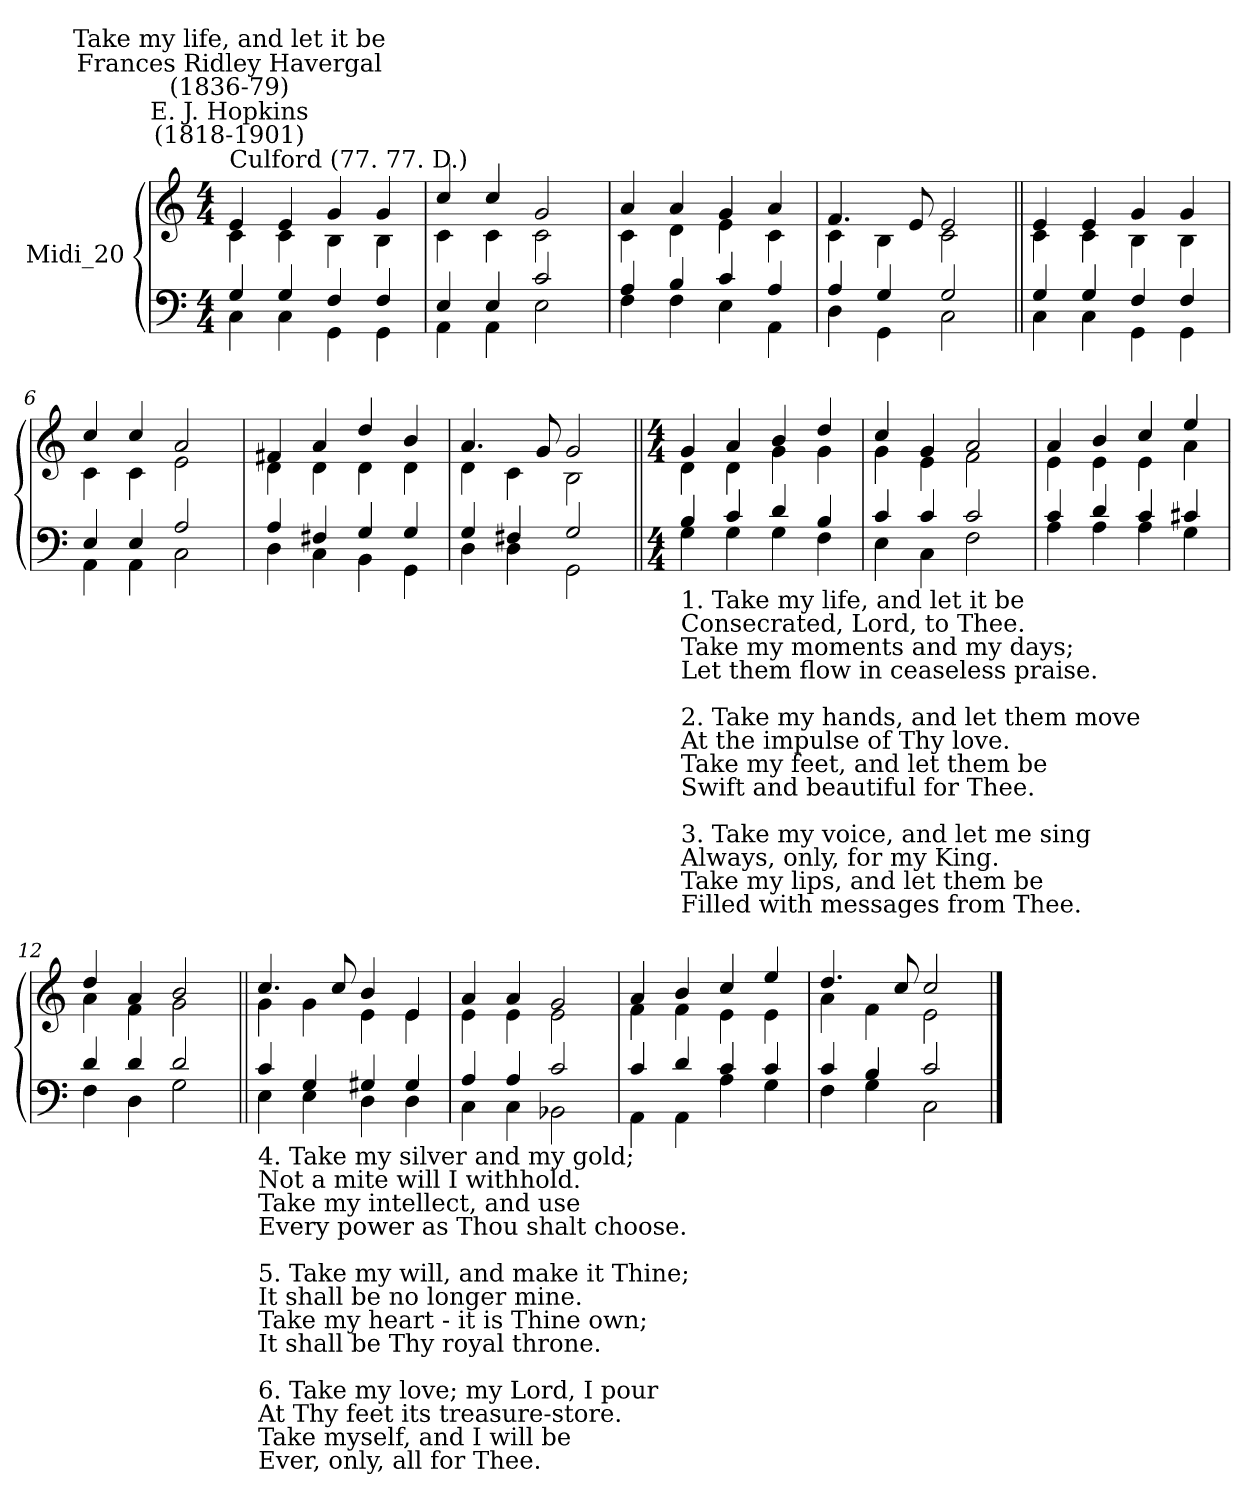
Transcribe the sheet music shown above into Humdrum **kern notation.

**kern	**kern
*part2	*part1
*staff2	*staff1
*I"Midi_20	*I"Midi_20
*clefF4	*clefG2
*k[]	*k[]
*C:	*C:
*M4/4	*M4/4
=1	=1
*^	*^
!	!	!LO:TX:a:t=Culford (77. 77. D.)	!
!	!	!LO:TX:a:cj:t=E. J. Hopkins\n(1818-1901)	!
!	!	!LO:TX:a:cj:t=Frances Ridley Havergal\n(1836-79)	!
!	!	!LO:TX:a:cj:t=Take my life, and let it be	!
4G/	4C\	4e/	4c\
4G/	4C\	4e/	4c\
4F/	4GG\	4g/	4B\
4F/	4GG\	4g/	4B\
=2	=2	=2	=2
4E/	4AA\	4cc/	4c\
4E/	4AA\	4cc/	4c\
2c/	2E\	2g/	2c\
=3	=3	=3	=3
4A/	4F\	4a/	4c\
4B/	4F\	4a/	4d\
4c/	4E\	4g/	4e\
4A/	4AA\	4a/	4c\
=4	=4	=4	=4
4A/	4D\	4.f/	4c\
4G/	4GG\	.	4B\
.	.	8e/	.
2G/	2C\	2e/	2c\
=5||	=5||	=5||	=5||
4G/	4C\	4e/	4c\
4G/	4C\	4e/	4c\
4F/	4GG\	4g/	4B\
4F/	4GG\	4g/	4B\
=6	=6	=6	=6
4E/	4AA\	4cc/	4c\
4E/	4AA\	4cc/	4c\
2A/	2C\	2a/	2e\
=7	=7	=7	=7
4A/	4D\	4f#X/	4d\
4F#X/	4C\	4a/	4d\
4G/	4BB\	4dd/	4d\
4G/	4GG\	4b/	4d\
=8	=8	=8	=8
4G/	4D\	4.a/	4d\
4F#X/	4D\	.	4c\
.	.	8g/	.
2G/	2GG\	2g/	2B\
!!LO:LB:g=z	!!
=9||	=9||	=9||	=9||
*M4/4	*	*M4/4	*
!LO:TX:b:t=1. Take my life, and let it be\nConsecrated, Lord, to Thee.\nTake my moments and my days;\nLet them flow in ceaseless praise.\n\n2. Take my hands, and let them move\nAt the impulse of Thy love.\nTake my feet, and let them be\nSwift and beautiful for Thee.\n\n3. Take my voice, and let me sing\nAlways, only, for my King.\nTake my lips, and let them be\nFilled with messages from Thee.	!	!	!
4B/	4G\	4g/	4d\
4c/	4G\	4a/	4d\
4d/	4G\	4b/	4g\
4B/	4F\	4dd/	4g\
=10	=10	=10	=10
4c/	4E\	4cc/	4g\
4c/	4C\	4g/	4e\
2c/	2F\	2a/	2f\
=11	=11	=11	=11
4c/	4A\	4a/	4e\
4d/	4A\	4b/	4e\
4c/	4A\	4cc/	4e\
4c#X/	4G\	4ee/	4a\
=12	=12	=12	=12
4d/	4F\	4dd/	4a\
4d/	4D\	4a/	4f\
2d/	2G\	2b/	2g\
=13||	=13||	=13||	=13||
!LO:TX:b:t=4. Take my silver and my gold;\nNot a mite will I withhold.\nTake my intellect, and use\nEvery power as Thou shalt choose.\n\n5. Take my will, and make it Thine;\nIt shall be no longer mine.\nTake my heart - it is Thine own;\nIt shall be Thy royal throne.\n\n6. Take my love; my Lord, I pour\nAt Thy feet its treasure-store.\nTake myself, and I will be\nEver, only, all for Thee.	!	!	!
4c/	4E\	4.cc/	4g\
4G/	4E\	.	4g\
.	.	8cc/	.
4G#X/	4D\	4b/	4e\
4G#/	4D\	4e/	4e\
=14	=14	=14	=14
4A/	4C\	4a/	4e\
4A/	4C\	4a/	4e\
2c/	2BB-X\	2g/	2e\
=15	=15	=15	=15
4c/	4AA\	4a/	4f\
4d/	4AA\	4b/	4f\
4c/	4A\	4cc/	4e\
4c/	4G\	4ee/	4e\
=16	=16	=16	=16
4c/	4F\	4.dd/	4a\
4B/	4G\	.	4f\
.	.	8cc/	.
2c/	2C\	2cc/	2e\
*v	*v	*	*
*	*v	*v
==	==
*-	*-
